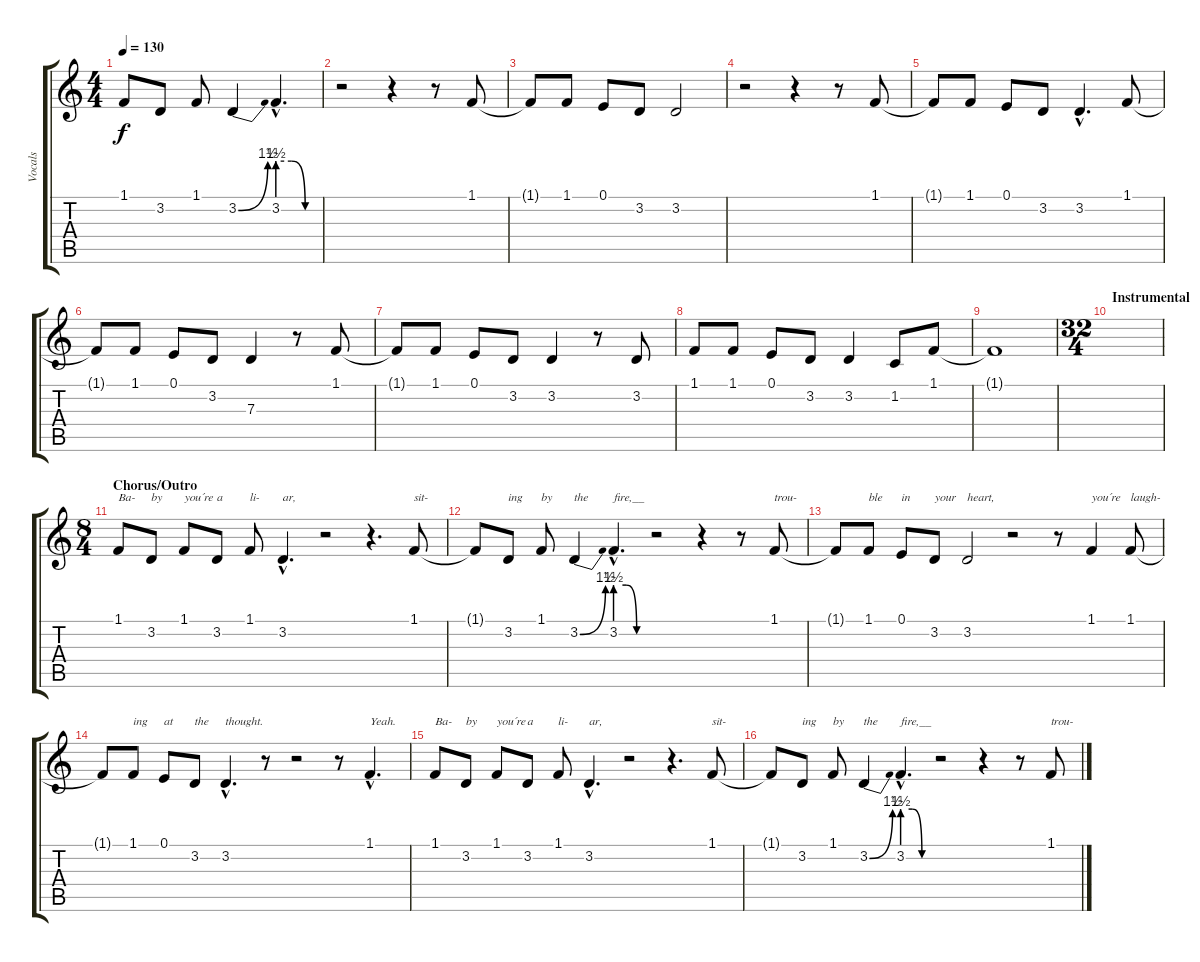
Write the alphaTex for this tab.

\track ("Vocals" "Vocals") {instrument cello}
\staff {score tabs}
\tuning (E4 B3 G3 D3 A2 E2) {hide}
\ts (4 4)
\tempo 130
\clef g2
\ks c
1.1{t}.8{dy f} 3.2.8 1.1.8 3.2{be (bend 0 0 60 6)}.4 3.2{be (custom 0 6 20 6 40 0 60 0) hac}.4{d} |
r.2 r.4 r.8 1.1.8 |
1.1{t}.8 1.1.8 0.1.8 3.2.8 3.2.2 |
r.2 r.4 r.8 1.1.8 |
1.1{t}.8 1.1.8 0.1.8 3.2.8 3.2{hac}.4{d} 1.1.8 |
1.1{t}.8 1.1.8 0.1.8 3.2.8 7.3.4 r.8 1.1.8 |
1.1{t}.8 1.1.8 0.1.8 3.2.8 3.2.4 r.8 3.2.8 |
1.1.8 1.1.8 0.1.8 3.2.8 3.2.4 1.2.8 1.1.8 |
1.1{t}.1 |
\ts (32 4)
\section ("" "Instrumental")
|
\ts (8 4)
\section ("" "Chorus/Outro")
1.1.8{txt "Ba-"} 3.2.8{txt "by"} 1.1.8{txt "you´re"} 3.2.8{txt "a"} 1.1.8{txt "li-"} 3.2{hac}.4{d txt "ar,"} r.2 r.4{d} 1.1.8{txt "sit-"} |
1.1{t}.8 3.2.8{txt "ing"} 1.1.8{txt "by"} 3.2{be (bend 0 0 60 6)}.4{txt "the"} 3.2{be (custom 0 6 20 6 40 0 60 0) hac}.4{d txt "fire,__"} r.2 r.4 r.8 1.1.8{txt "trou-"} |
1.1{t}.8 1.1.8{txt "ble"} 0.1.8{txt "in"} 3.2.8{txt "your"} 3.2.2{txt "heart,"} r.2 r.8 1.1.4{txt "you´re"} 1.1.8{txt "laugh-"} |
1.1{t}.8 1.1.8{txt "ing"} 0.1.8{txt "at"} 3.2.8{txt "the"} 3.2{hac}.4{d txt "thought."} r.8 r.2 r.8 1.1{hac}.4{d txt "Yeah."} |
1.1.8{txt "Ba-"} 3.2.8{txt "by"} 1.1.8{txt "you´re"} 3.2.8{txt "a"} 1.1.8{txt "li-"} 3.2{hac}.4{d txt "ar,"} r.2 r.4{d} 1.1.8{txt "sit-"} |
1.1{t}.8 3.2.8{txt "ing"} 1.1.8{txt "by"} 3.2{be (bend 0 0 60 6)}.4{txt "the"} 3.2{be (custom 0 6 20 6 40 0 60 0) hac}.4{d txt "fire,__"} r.2 r.4 r.8 1.1.8{txt "trou-"}
